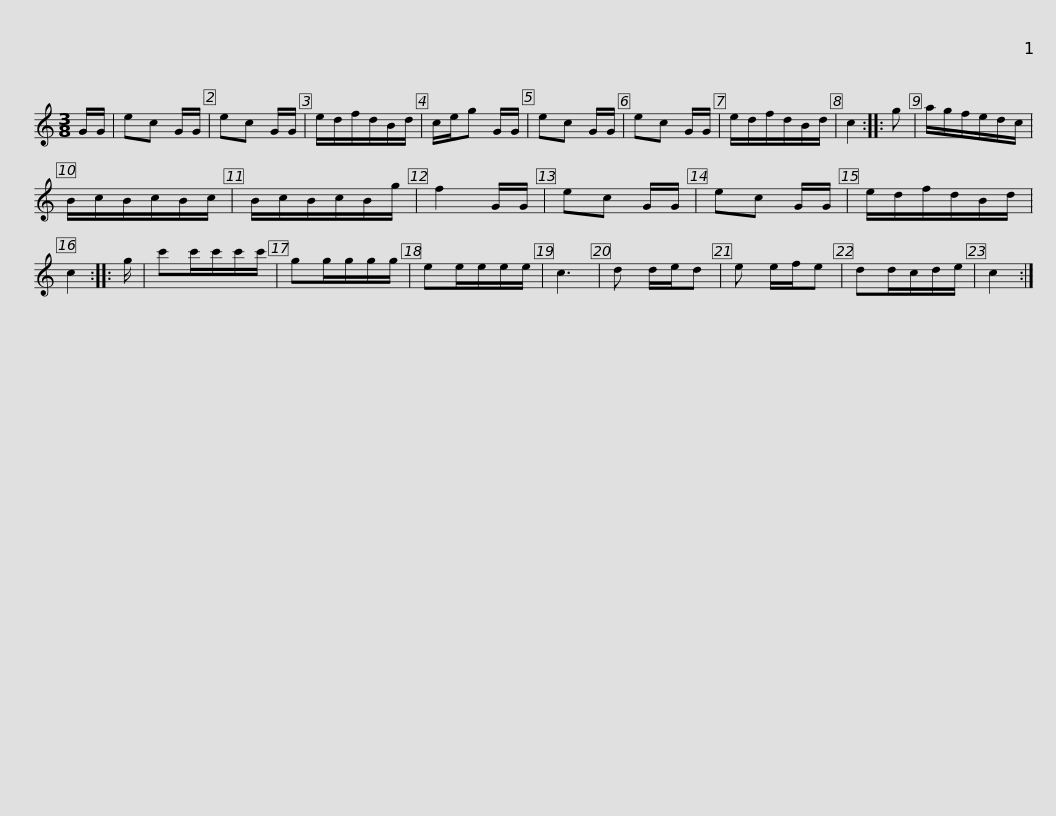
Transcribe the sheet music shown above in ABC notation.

X:1
L:1/8
M:3/8
I:linebreak $
K:C
V:1 treble
V:1
 G/G/ | ec G/G/ | ec G/G/ | e/d/f/d/B/d/ | c/e/g G/G/ | %5
 ec G/G/ | ec G/G/ | e/d/f/d/B/d/ | c2 :: g | %10
 a/g/f/e/d/c/ |$ B/c/B/c/B/c/ | B/c/B/c/B/g/ | f2 G/G/ | ec G/G/ | %15
 ec G/G/ | e/d/f/d/B/d/ | c2 :: g/ | c'c'/c'/c'/c'/ | %20
 gg/g/g/g/ |$ ee/e/e/e/ | c3 | d d/e/d | e e/f/e | %25
 dd/c/d/e/ | c2 :| %27
